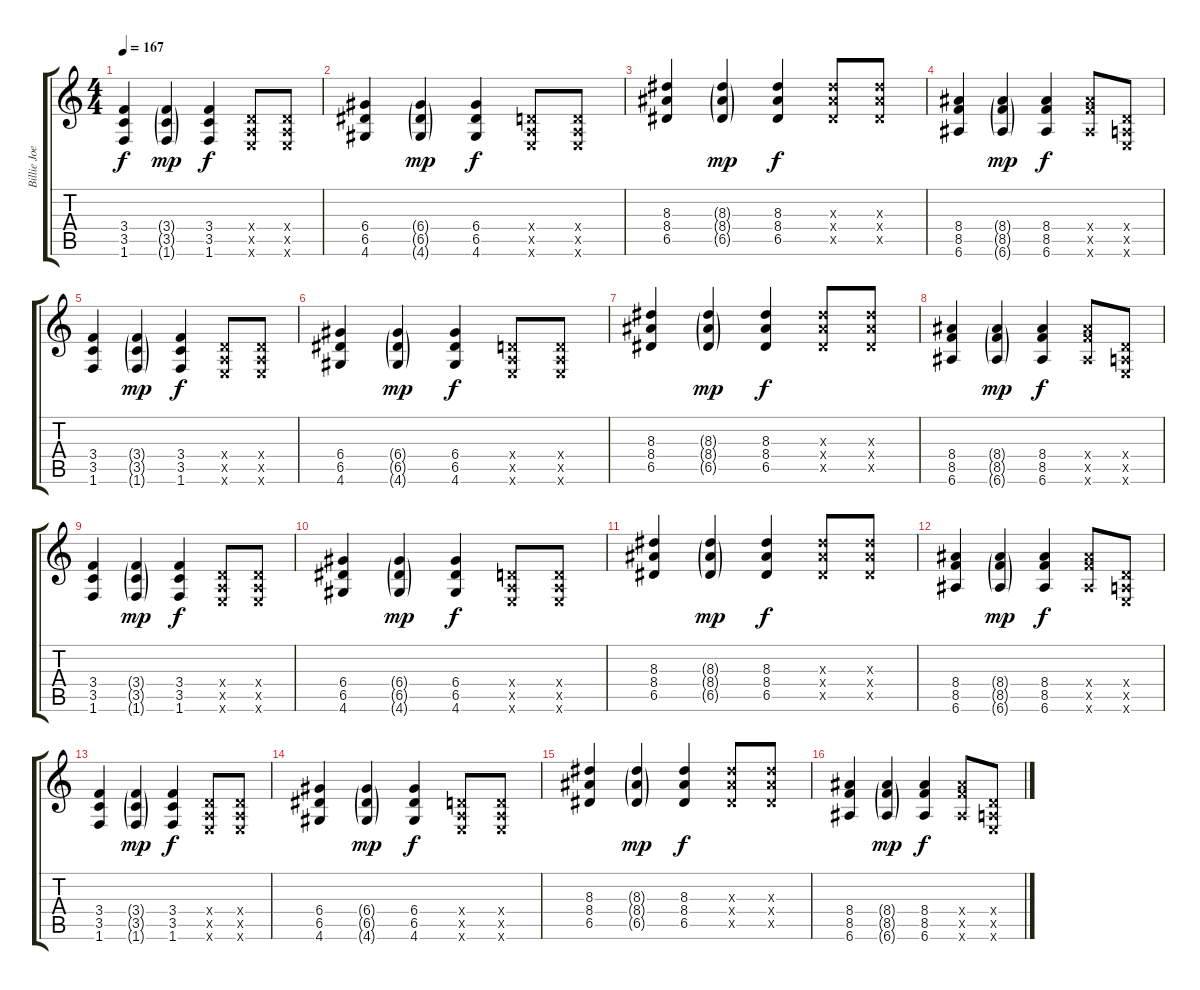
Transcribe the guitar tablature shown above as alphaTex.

\track ("Billie Joe Armstrong (Guitar 2)" "Billie Joe") {instrument acousticguitarsteel}
\staff {score tabs}
\tuning (E4 B3 G3 D3 A2 E2) {hide}
\ts (4 4)
\tempo 167
\clef g2
\ks c
(3.4 3.5 1.6).4{dy f} (3.4{g} 3.5{g} 1.6{g}).4{dy mp} (3.4 3.5 1.6).4{dy f} (0.4{x} 0.5{x} 0.6{x}).8 (0.4{x} 0.5{x} 0.6{x}).8 |
(6.4 6.5 4.6).4 (6.4{g} 6.5{g} 4.6{g}).4{dy mp} (6.4 6.5 4.6).4{dy f} (0.4{x} 0.5{x} 0.6{x}).8 (0.4{x} 0.5{x} 0.6{x}).8 |
(8.3 8.4 6.5).4 (8.3{g} 8.4{g} 6.5{g}).4{dy mp} (8.3 8.4 6.5).4{dy f} (8.3{x} 8.4{x} 6.5{x}).8 (8.3{x} 8.4{x} 6.5{x}).8 |
(8.4 8.5 6.6).4 (8.4{g} 8.5{g} 6.6{g}).4{dy mp} (8.4 8.5 6.6).4{dy f} (8.4{x} 8.5{x} 6.6{x}).8 (0.4{x} 0.5{x} 0.6{x}).8 |
(3.4 3.5 1.6).4 (3.4{g} 3.5{g} 1.6{g}).4{dy mp} (3.4 3.5 1.6).4{dy f} (0.4{x} 0.5{x} 0.6{x}).8 (0.4{x} 0.5{x} 0.6{x}).8 |
(6.4 6.5 4.6).4 (6.4{g} 6.5{g} 4.6{g}).4{dy mp} (6.4 6.5 4.6).4{dy f} (0.4{x} 0.5{x} 0.6{x}).8 (0.4{x} 0.5{x} 0.6{x}).8 |
(8.3 8.4 6.5).4 (8.3{g} 8.4{g} 6.5{g}).4{dy mp} (8.3 8.4 6.5).4{dy f} (8.3{x} 8.4{x} 6.5{x}).8 (8.3{x} 8.4{x} 6.5{x}).8 |
(8.4 8.5 6.6).4 (8.4{g} 8.5{g} 6.6{g}).4{dy mp} (8.4 8.5 6.6).4{dy f} (8.4{x} 8.5{x} 6.6{x}).8 (0.4{x} 0.5{x} 0.6{x}).8 |
(3.4 3.5 1.6).4 (3.4{g} 3.5{g} 1.6{g}).4{dy mp} (3.4 3.5 1.6).4{dy f} (0.4{x} 0.5{x} 0.6{x}).8 (0.4{x} 0.5{x} 0.6{x}).8 |
(6.4 6.5 4.6).4 (6.4{g} 6.5{g} 4.6{g}).4{dy mp} (6.4 6.5 4.6).4{dy f} (0.4{x} 0.5{x} 0.6{x}).8 (0.4{x} 0.5{x} 0.6{x}).8 |
(8.3 8.4 6.5).4 (8.3{g} 8.4{g} 6.5{g}).4{dy mp} (8.3 8.4 6.5).4{dy f} (8.3{x} 8.4{x} 6.5{x}).8 (8.3{x} 8.4{x} 6.5{x}).8 |
(8.4 8.5 6.6).4 (8.4{g} 8.5{g} 6.6{g}).4{dy mp} (8.4 8.5 6.6).4{dy f} (8.4{x} 8.5{x} 6.6{x}).8 (0.4{x} 0.5{x} 0.6{x}).8 |
(3.4 3.5 1.6).4 (3.4{g} 3.5{g} 1.6{g}).4{dy mp} (3.4 3.5 1.6).4{dy f} (0.4{x} 0.5{x} 0.6{x}).8 (0.4{x} 0.5{x} 0.6{x}).8 |
(6.4 6.5 4.6).4 (6.4{g} 6.5{g} 4.6{g}).4{dy mp} (6.4 6.5 4.6).4{dy f} (0.4{x} 0.5{x} 0.6{x}).8 (0.4{x} 0.5{x} 0.6{x}).8 |
(8.3 8.4 6.5).4 (8.3{g} 8.4{g} 6.5{g}).4{dy mp} (8.3 8.4 6.5).4{dy f} (8.3{x} 8.4{x} 6.5{x}).8 (8.3{x} 8.4{x} 6.5{x}).8 |
(8.4 8.5 6.6).4 (8.4{g} 8.5{g} 6.6{g}).4{dy mp} (8.4 8.5 6.6).4{dy f} (8.4{x} 8.5{x} 6.6{x}).8 (0.4{x} 0.5{x} 0.6{x}).8
